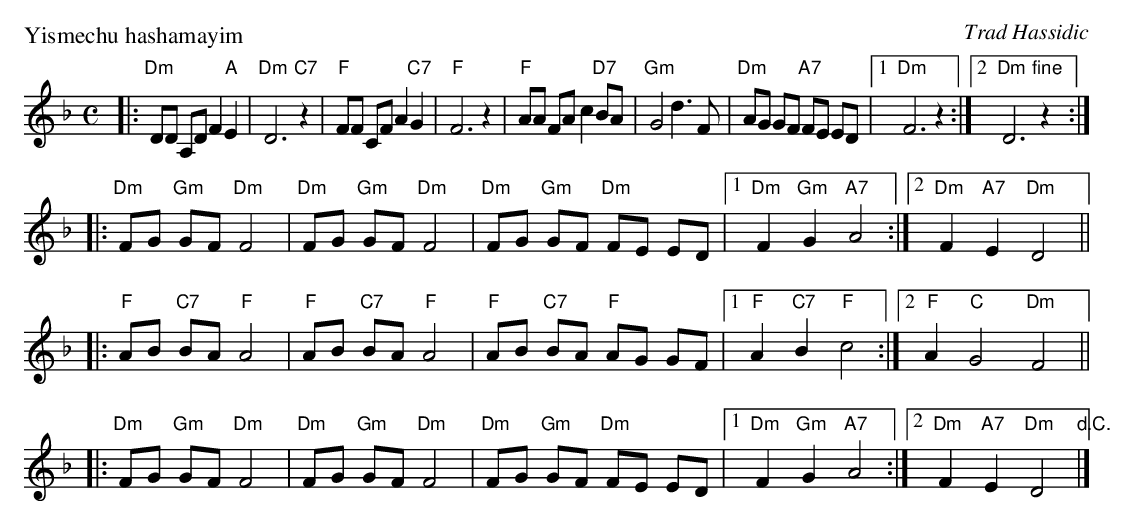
X:1
P: Yismechu hashamayim
O: Trad Hassidic
M: C
L: 1/8
K: Dm
|: "Dm"DD A,D F2 "A"E2 | "Dm"D6 "C7"z2 \
| "F"FF CF A2  "C7"G2 | "F"F6 z2 \
| "F"AA FA c2 "D7"BA | "Gm"G4 d3 F \
| "Dm"AG GF "A7"FE ED |1 "Dm"F6 z2 :|2 "Dm"D6 "fine"z2 :|
|: "Dm"FG "Gm"GF "Dm"F4 | "Dm"FG "Gm"GF "Dm"F4 \
|  "Dm"FG "Gm"GF "Dm"FE ED |1 "Dm"F2 "Gm"G2 "A7"A4 :|2 "Dm"F2 "A7"E2 "Dm"D4 ||
|: "F"AB "C7"BA "F"A4 | "F"AB "C7"BA "F"A4 \
|  "F"AB "C7"BA "F"AG GF |1 "F"A2 "C7"B2 "F"c4 :|2 "F"A2 "C"G4 "Dm"F4 ||
|: "Dm"FG "Gm"GF "Dm"F4 | "Dm"FG "Gm"GF "Dm"F4 \
|  "Dm"FG "Gm"GF "Dm"FE ED |1 "Dm"F2 "Gm"G2 "A7"A4 :|2 "Dm"F2 "A7"E2 "Dm"D4 "d.C."|]
